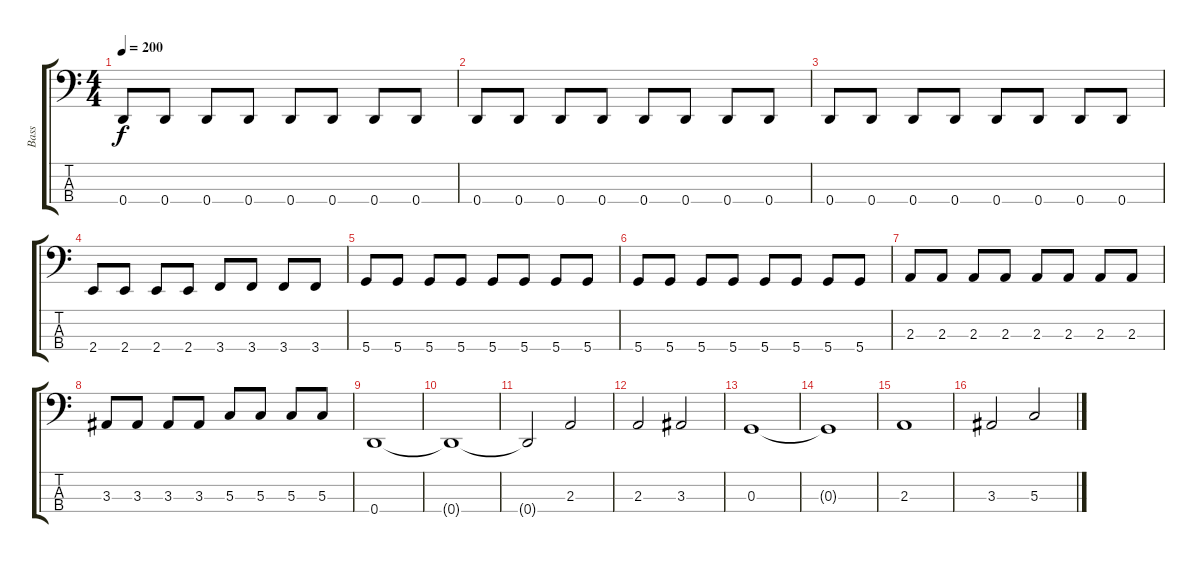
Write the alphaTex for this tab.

\track ("Bass" "Bass") {instrument electricbasspick}
\staff {score tabs}
\tuning (F2 C2 G1 D1) {hide}
\ts (4 4)
\tempo 200
\clef f4
\ks c
0.4.8{dy f} 0.4.8 0.4.8 0.4.8 0.4.8 0.4.8 0.4.8 0.4.8 |
0.4.8 0.4.8 0.4.8 0.4.8 0.4.8 0.4.8 0.4.8 0.4.8 |
0.4.8 0.4.8 0.4.8 0.4.8 0.4.8 0.4.8 0.4.8 0.4.8 |
2.4.8 2.4.8 2.4.8 2.4.8 3.4.8 3.4.8 3.4.8 3.4.8 |
5.4.8 5.4.8 5.4.8 5.4.8 5.4.8 5.4.8 5.4.8 5.4.8 |
5.4.8 5.4.8 5.4.8 5.4.8 5.4.8 5.4.8 5.4.8 5.4.8 |
2.3.8 2.3.8 2.3.8 2.3.8 2.3.8 2.3.8 2.3.8 2.3.8 |
3.3.8 3.3.8 3.3.8 3.3.8 5.3.8 5.3.8 5.3.8 5.3.8 |
0.4.1 |
0.4{t}.1 |
0.4{t}.2 2.3.2 |
2.3.2 3.3.2 |
0.3.1 |
0.3{t}.1 |
2.3.1 |
3.3.2 5.3.2
